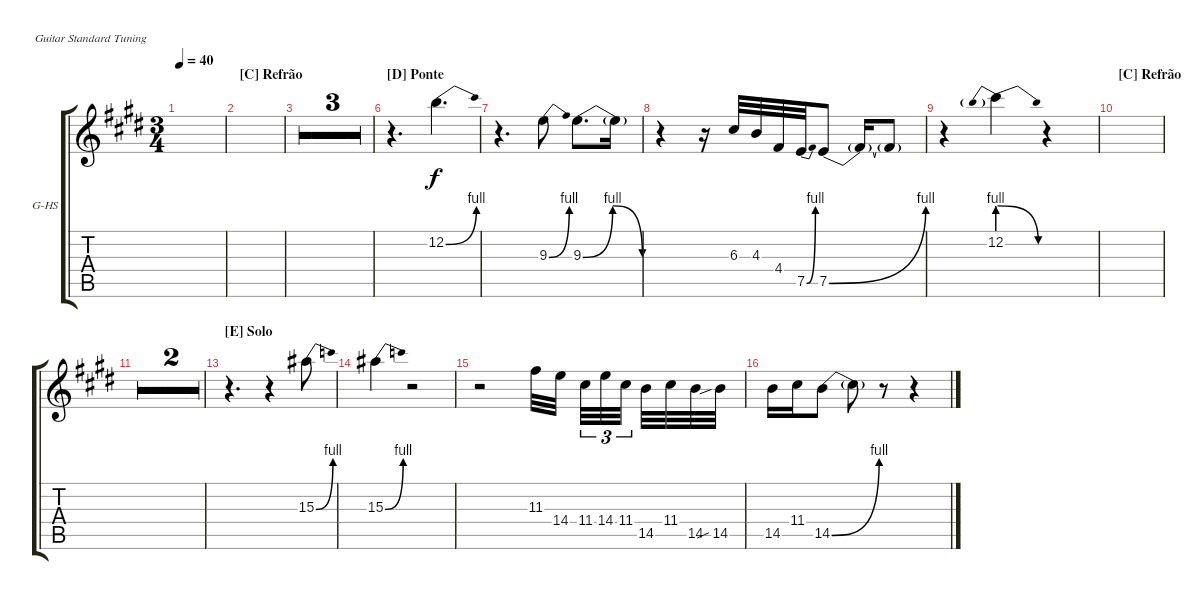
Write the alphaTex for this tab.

\defaultSystemsLayout 4
\bracketExtendMode groupsimilarinstruments
\firstSystemTrackNameOrientation horizontal
\otherSystemsTrackNameOrientation horizontal
\track ("Guitar Solo Hot" "G-HS") {multiBarRest instrument overdrivenguitar}
\staff {score tabs}
\tuning (E4 B3 G3 D3 A2 E2)
\ts (3 4)
\tempo 40
\clef g2
\ks c#minor
|
\section ("C" "Refrão")
|
|
|
|
\section ("D" "Ponte")
r.4{d} 12.2{be (bend 0 0 15 4)}.4{d} |
r.4{d} 9.3{be (bend 0 0 15 4)}.8 9.3{be (bendrelease 0 0 10.2 4 20.4 4 30 0)}.8{d} 9.3{t}.16 |
r.4 r.16 6.3.32 4.3.32 4.4.32 7.5{be (bend 0 0 15 4)}.32 7.5{be (bend 0 0 15 4)}.8 7.5{t}.16 7.5{t}.8 |
r.4 12.2{be (prebendrelease 0 4 15 0)}.4 r.4 |
\section ("C" "Refrão")
|
|
|
\section ("E" "Solo")
r.4{d} r.4 15.3{be (bend 0 0 15 4)}.8 |
15.3{be (bend 0 0 15 4)}.4 r.2 |
r.2 11.3.32 14.4.32 11.4.32{tu (3 2)} 14.4.32{tu (3 2)} 11.4.32{tu (3 2)} 14.5.32 11.4.32 14.5.32 14.5{sib}.32 |
14.5.16 11.4.16 14.5{be (bend 0 0 15 4)}.8 14.5{t}.8 r.8 r.4
